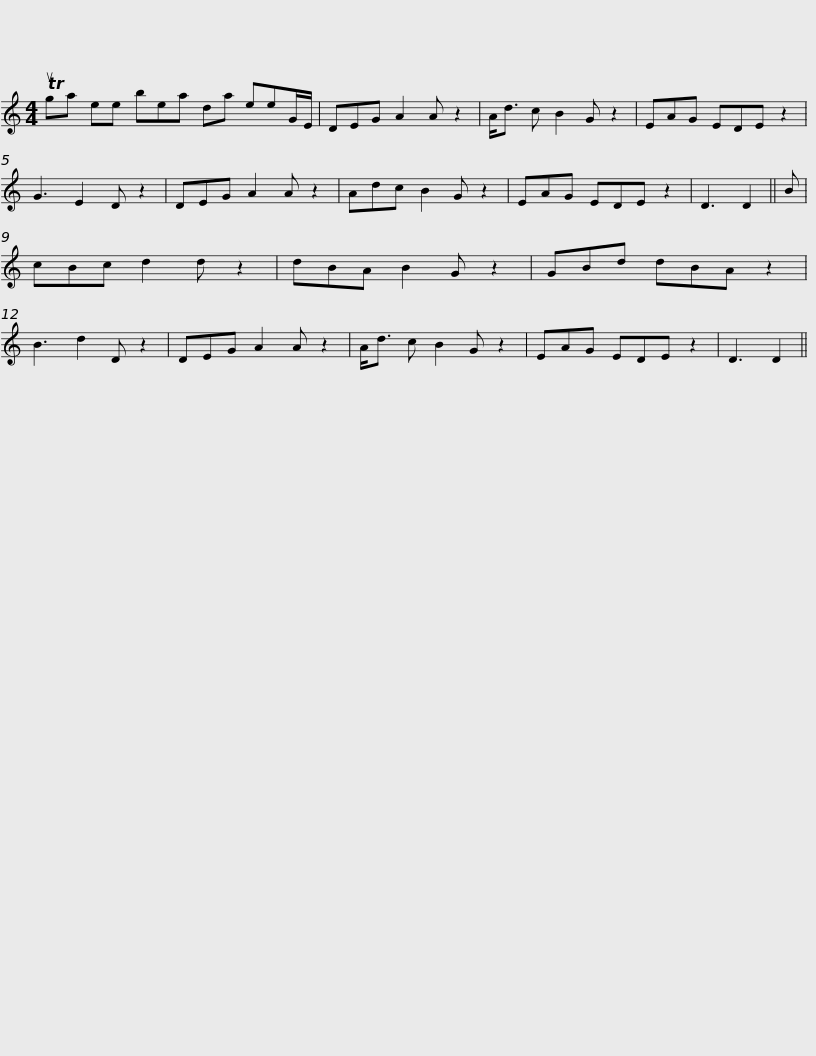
X:1
L:1/8
M:4/4
I:linebreak $
K:C
V:1 treble
V:1
 Tuga ee bea da eeG/E/ | DEG A2 A z2 | A<d c B2 G z2 | EAG EDE z2 | G3 E2 D z2 |$ %5
 DEG A2 A z2 | Adc B2 G z2 | EAG EDE z2 | D3 D2 || B | %10
 cBc d2 d z2 | dBA B2 G z2 | GBd dBA z2 |$ B3 d2 D z2 | DEG A2 A z2 | %15
 A<d c B2 G z2 | EAG EDE z2 | D3 D2 || %18
